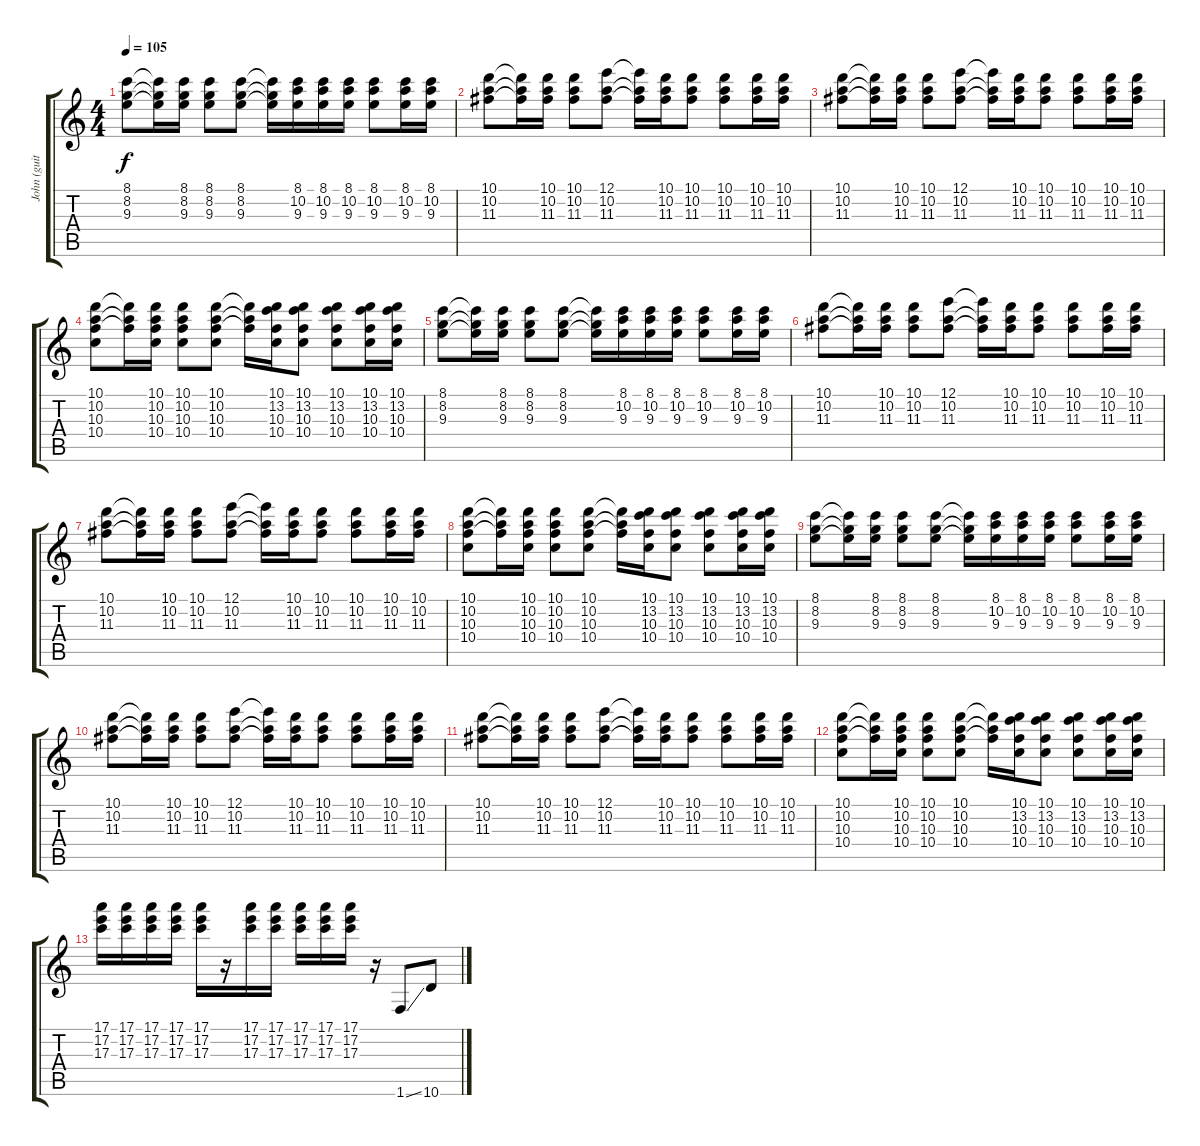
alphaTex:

\track ("John (guitar)" "John (guit") {instrument overdrivenguitar}
\staff {score tabs}
\tuning (E4 B3 G3 D3 A2 E2) {hide}
\ts (4 4)
\tempo 105
\clef g2
\ks c
(8.1 8.2 9.3).8{dy f} (8.1{t} 8.2{t} 9.3{t}).16 (8.1 8.2 9.3).16 (8.1 8.2 9.3).8 (8.1 8.2 9.3).8 (8.1{t} 8.2{t} 9.3{t}).16 (8.1 10.2 9.3).16 (8.1 10.2 9.3).16 (8.1 10.2 9.3).16 (8.1 10.2 9.3).8 (8.1 10.2 9.3).16 (8.1 10.2 9.3).16 |
(10.1 10.2 11.3).8 (10.1{t} 10.2{t} 11.3{t}).16 (10.1 10.2 11.3).16 (10.1 10.2 11.3).8 (12.1 10.2 11.3).8 (12.1{t} 10.2{t} 11.3{t}).16 (10.1 10.2 11.3).16 (10.1 10.2 11.3).8 (10.1 10.2 11.3).8 (10.1 10.2 11.3).16 (10.1 10.2 11.3).16 |
(10.1 10.2 11.3).8 (10.1{t} 10.2{t} 11.3{t}).16 (10.1 10.2 11.3).16 (10.1 10.2 11.3).8 (12.1 10.2 11.3).8 (12.1{t} 10.2{t} 11.3{t}).16 (10.1 10.2 11.3).16 (10.1 10.2 11.3).8 (10.1 10.2 11.3).8 (10.1 10.2 11.3).16 (10.1 10.2 11.3).16 |
(10.1 10.2 10.3 10.4).8 (10.1{t} 10.2{t} 10.3{t}).16 (10.1 10.2 10.3 10.4).16 (10.1 10.2 10.3 10.4).8 (10.1 10.2 10.3 10.4).8 (10.1{t} 10.2{t} 10.3{t}).16 (10.1 13.2 10.3 10.4).16 (10.1 13.2 10.3 10.4).8 (10.1 13.2 10.3 10.4).8 (10.1 13.2 10.3 10.4).16 (10.1 13.2 10.3 10.4).16 |
(8.1 8.2 9.3).8 (8.1{t} 8.2{t} 9.3{t}).16 (8.1 8.2 9.3).16 (8.1 8.2 9.3).8 (8.1 8.2 9.3).8 (8.1{t} 8.2{t} 9.3{t}).16 (8.1 10.2 9.3).16 (8.1 10.2 9.3).16 (8.1 10.2 9.3).16 (8.1 10.2 9.3).8 (8.1 10.2 9.3).16 (8.1 10.2 9.3).16 |
(10.1 10.2 11.3).8 (10.1{t} 10.2{t} 11.3{t}).16 (10.1 10.2 11.3).16 (10.1 10.2 11.3).8 (12.1 10.2 11.3).8 (12.1{t} 10.2{t} 11.3{t}).16 (10.1 10.2 11.3).16 (10.1 10.2 11.3).8 (10.1 10.2 11.3).8 (10.1 10.2 11.3).16 (10.1 10.2 11.3).16 |
(10.1 10.2 11.3).8 (10.1{t} 10.2{t} 11.3{t}).16 (10.1 10.2 11.3).16 (10.1 10.2 11.3).8 (12.1 10.2 11.3).8 (12.1{t} 10.2{t} 11.3{t}).16 (10.1 10.2 11.3).16 (10.1 10.2 11.3).8 (10.1 10.2 11.3).8 (10.1 10.2 11.3).16 (10.1 10.2 11.3).16 |
(10.1 10.2 10.3 10.4).8 (10.1{t} 10.2{t} 10.3{t}).16 (10.1 10.2 10.3 10.4).16 (10.1 10.2 10.3 10.4).8 (10.1 10.2 10.3 10.4).8 (10.1{t} 10.2{t} 10.3{t}).16 (10.1 13.2 10.3 10.4).16 (10.1 13.2 10.3 10.4).8 (10.1 13.2 10.3 10.4).8 (10.1 13.2 10.3 10.4).16 (10.1 13.2 10.3 10.4).16 |
(8.1 8.2 9.3).8 (8.1{t} 8.2{t} 9.3{t}).16 (8.1 8.2 9.3).16 (8.1 8.2 9.3).8 (8.1 8.2 9.3).8 (8.1{t} 8.2{t} 9.3{t}).16 (8.1 10.2 9.3).16 (8.1 10.2 9.3).16 (8.1 10.2 9.3).16 (8.1 10.2 9.3).8 (8.1 10.2 9.3).16 (8.1 10.2 9.3).16 |
(10.1 10.2 11.3).8 (10.1{t} 10.2{t} 11.3{t}).16 (10.1 10.2 11.3).16 (10.1 10.2 11.3).8 (12.1 10.2 11.3).8 (12.1{t} 10.2{t} 11.3{t}).16 (10.1 10.2 11.3).16 (10.1 10.2 11.3).8 (10.1 10.2 11.3).8 (10.1 10.2 11.3).16 (10.1 10.2 11.3).16 |
(10.1 10.2 11.3).8 (10.1{t} 10.2{t} 11.3{t}).16 (10.1 10.2 11.3).16 (10.1 10.2 11.3).8 (12.1 10.2 11.3).8 (12.1{t} 10.2{t} 11.3{t}).16 (10.1 10.2 11.3).16 (10.1 10.2 11.3).8 (10.1 10.2 11.3).8 (10.1 10.2 11.3).16 (10.1 10.2 11.3).16 |
(10.1 10.2 10.3 10.4).8 (10.1{t} 10.2{t} 10.3{t}).16 (10.1 10.2 10.3 10.4).16 (10.1 10.2 10.3 10.4).8 (10.1 10.2 10.3 10.4).8 (10.1{t} 10.2{t} 10.3{t}).16 (10.1 13.2 10.3 10.4).16 (10.1 13.2 10.3 10.4).8 (10.1 13.2 10.3 10.4).8 (10.1 13.2 10.3 10.4).16 (10.1 13.2 10.3 10.4).16 |
(17.1 17.2 17.3).16 (17.1 17.2 17.3).16 (17.1 17.2 17.3).16 (17.1 17.2 17.3).16 (17.1 17.2 17.3).16 r.16 (17.1 17.2 17.3).16 (17.1 17.2 17.3).16 (17.1 17.2 17.3).16 (17.1 17.2 17.3).16 (17.1 17.2 17.3).16 r.16 1.6{ss}.8 10.6.8
